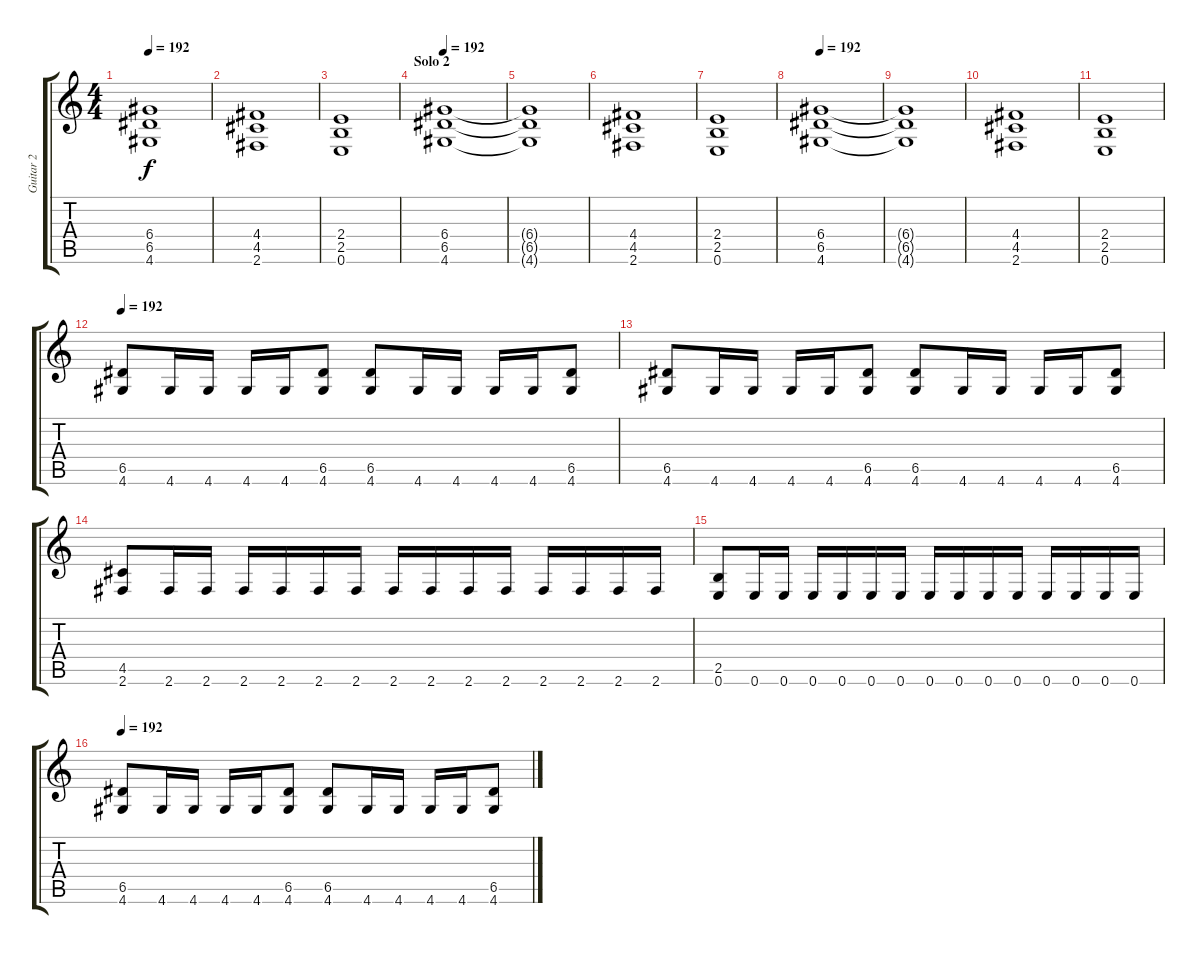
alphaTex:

\track ("Guitar 2" "Guitar 2") {instrument distortionguitar}
\staff {score tabs}
\tuning (E4 B3 G3 D3 A2 E2) {hide}
\ts (4 4)
\tempo 192
\clef g2
\ks c
(6.4{t} 6.5{t} 4.6{t}).1{dy f} |
(4.4 4.5 2.6).1 |
(2.4 2.5 0.6).1 |
\section ("" "Solo 2")
\tempo 192
(6.4 6.5 4.6).1 |
(6.4{t} 6.5{t} 4.6{t}).1 |
(4.4 4.5 2.6).1 |
(2.4 2.5 0.6).1 |
\section ("" "")
\tempo 192
(6.4 6.5 4.6).1 |
(6.4{t} 6.5{t} 4.6{t}).1 |
(4.4 4.5 2.6).1 |
(2.4 2.5 0.6).1 |
\section ("" "")
\tempo 192
(6.5 4.6).8 4.6.16 4.6.16 4.6.16 4.6.16 (6.5 4.6).8 (6.5 4.6).8 4.6.16 4.6.16 4.6.16 4.6.16 (6.5 4.6).8 |
(6.5 4.6).8 4.6.16 4.6.16 4.6.16 4.6.16 (6.5 4.6).8 (6.5 4.6).8 4.6.16 4.6.16 4.6.16 4.6.16 (6.5 4.6).8 |
(4.5 2.6).8 2.6.16 2.6.16 2.6.16 2.6.16 2.6.16 2.6.16 2.6.16 2.6.16 2.6.16 2.6.16 2.6.16 2.6.16 2.6.16 2.6.16 |
(2.5 0.6).8 0.6.16 0.6.16 0.6.16 0.6.16 0.6.16 0.6.16 0.6.16 0.6.16 0.6.16 0.6.16 0.6.16 0.6.16 0.6.16 0.6.16 |
\tempo 192
(6.5 4.6).8 4.6.16 4.6.16 4.6.16 4.6.16 (6.5 4.6).8 (6.5 4.6).8 4.6.16 4.6.16 4.6.16 4.6.16 (6.5 4.6).8
